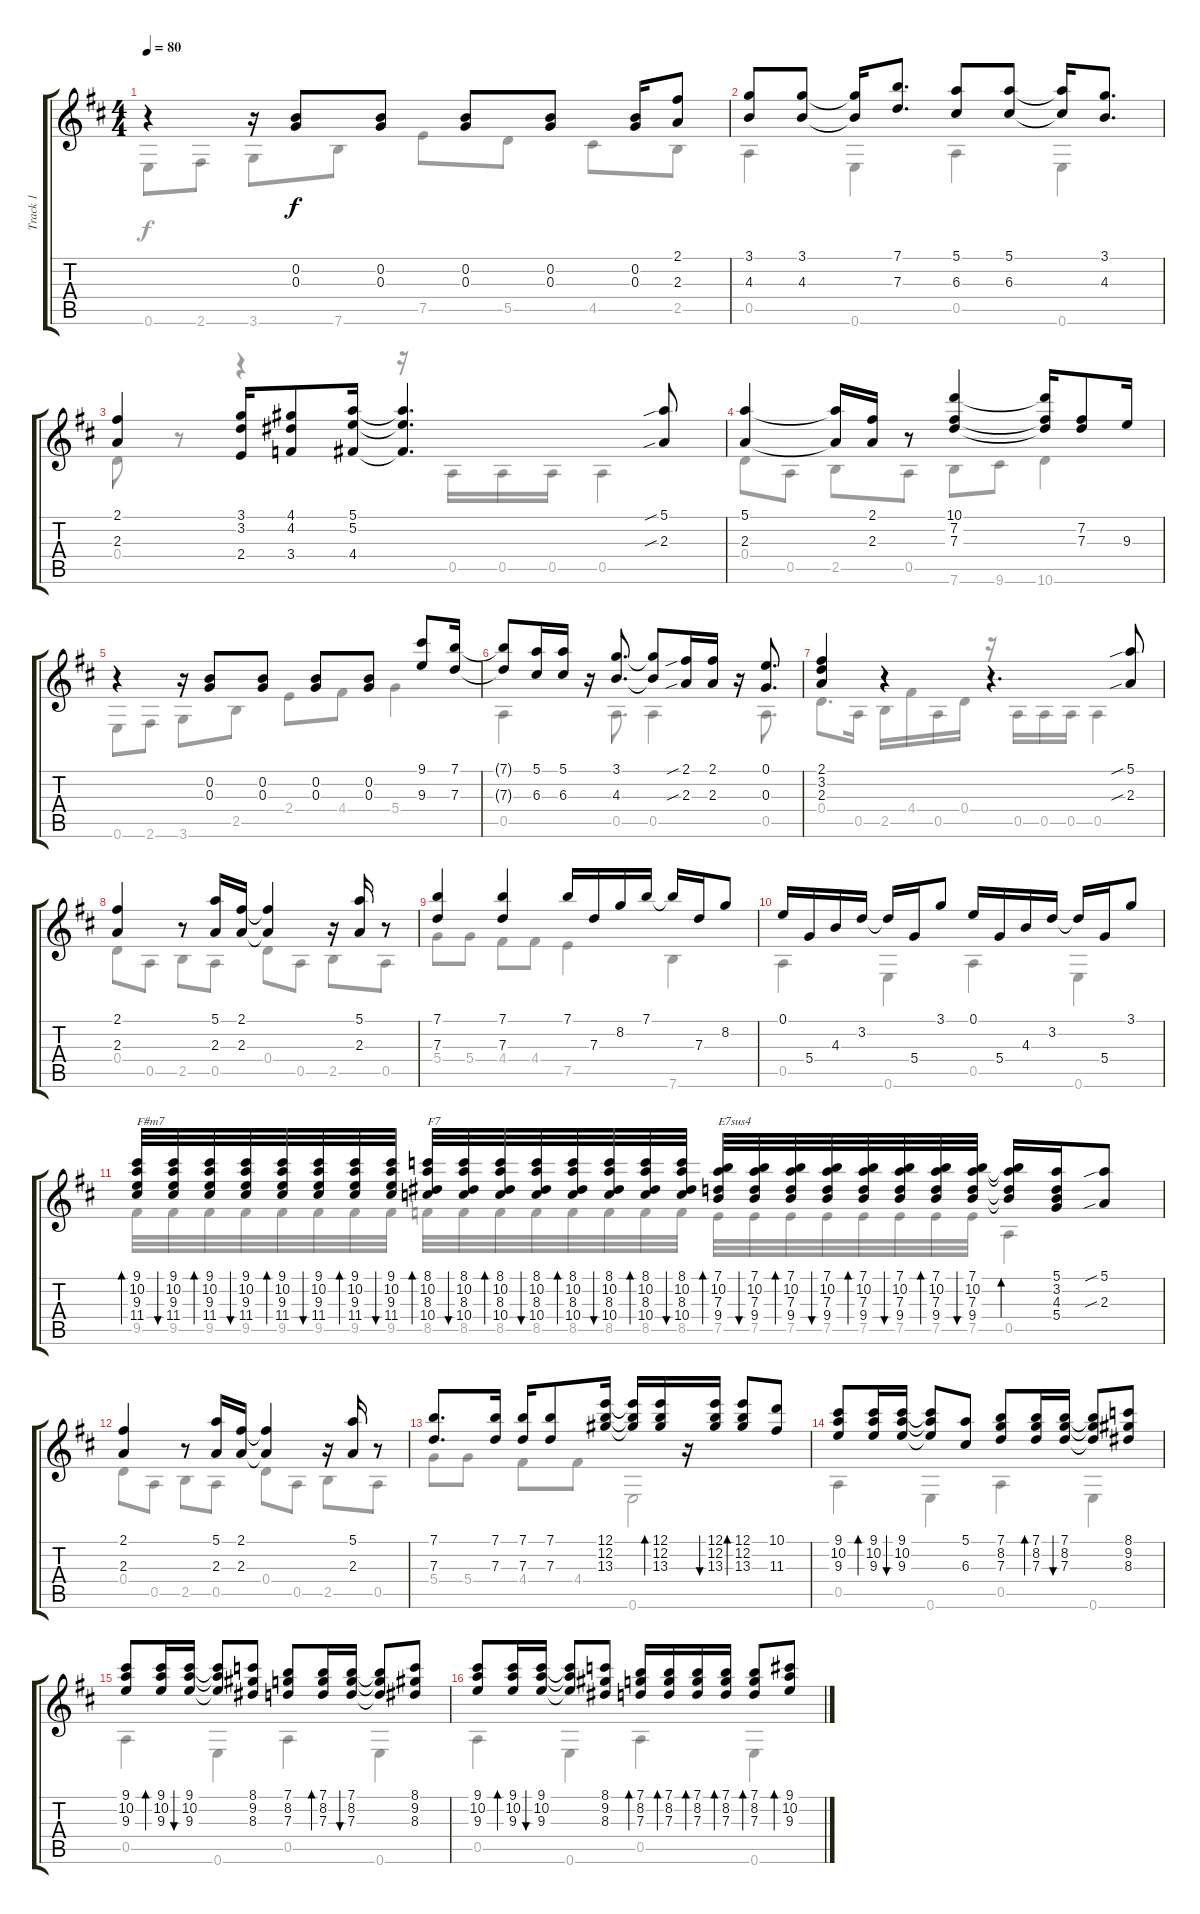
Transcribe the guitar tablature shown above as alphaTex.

\track ("Track 1" "Track 1") {instrument acousticguitarnylon}
\staff {score tabs}
\tuning (E4 B3 G3 D3 A2 E2) {hide}
\voice
\ts (4 4)
\tempo 80
\clef g2
\ks d
r.4{dy f} r.16 (0.2 0.3).8 (0.2 0.3).8 (0.2 0.3).8 (0.2 0.3).8 (0.2 0.3).16 (2.1 2.3).8 |
(3.1 4.3).8 (3.1 4.3).8 (3.1{t} 4.3{t}).16 (7.1 7.3).8{d} (5.1 6.3).8 (5.1 6.3).8 (5.1{t} 6.3{t}).16 (3.1 4.3).8{d} |
(2.1 2.3).4 (3.1 3.2 2.4).16 (4.1 4.2 3.4).8 (5.1 5.2 4.4).16 (5.1{t} 5.2{t} 4.4{t}).4{d} (5.1{sib} 2.3{sib}).8 |
(5.1 2.3).4 (5.1{t} 2.3{t}).16 (2.1 2.3).16 r.8 (10.1 7.2 7.3).4 (10.1{t} 7.2{t} 7.3{t}).16 (7.2 7.3).8 9.3.16 |
r.4 r.16 (0.2 0.3).8 (0.2 0.3).8 (0.2 0.3).8 (0.2 0.3).8 (9.1 9.3).8 (7.1 7.3).16 |
(7.1{t} 7.3{t}).8 (5.1 6.3).16 (5.1 6.3).16 r.16 (3.1 4.3).8{d} (3.1{t} 4.3{t}).8 (2.1{sib} 2.3{sib}).16 (2.1 2.3).16 r.16 (0.1 0.3).8{d} |
(2.1 3.2 2.3).4 r.4 r.4{d} (5.1{sib} 2.3{sib}).8 |
(2.1 2.3).4 r.8 (5.1 2.3).16 (2.1 2.3).16 (2.1{t} 2.3{t}).4 r.16 (5.1 2.3).16 r.8 |
(7.1 7.3).4 (7.1 7.3).4 7.1.16 7.3.16 8.2.16 7.1.16 7.1{t}.16 7.3.16 8.2.8 |
0.1.16 5.4.16 4.3.16 3.2.16 3.2{t}.16 5.4.16 3.1.8 0.1.16 5.4.16 4.3.16 3.2.16 3.2{t}.16 5.4.16 3.1.8 |
(9.1 10.2 9.3 11.4).32{bd 30 txt "F#m7"} (9.1 10.2 9.3 11.4).32{bu 30} (9.1 10.2 9.3 11.4).32{bd 30} (9.1 10.2 9.3 11.4).32{bu 30} (9.1 10.2 9.3 11.4).32{bd 30} (9.1 10.2 9.3 11.4).32{bu 30} (9.1 10.2 9.3 11.4).32{bd 30} (9.1 10.2 9.3 11.4).32{bu 30} (8.1 10.2 8.3 10.4).32{bd 30 txt "F7"} (8.1 10.2 8.3 10.4).32{bu 30} (8.1 10.2 8.3 10.4).32{bd 30} (8.1 10.2 8.3 10.4).32{bu 30} (8.1 10.2 8.3 10.4).32{bd 30} (8.1 10.2 8.3 10.4).32{bu 30} (8.1 10.2 8.3 10.4).32{bd 30} (8.1 10.2 8.3 10.4).32{bu 30} (7.1 10.2 7.3 9.4).32{bd 30 txt "E7sus4"} (7.1 10.2 7.3 9.4).32{bu 30} (7.1 10.2 7.3 9.4).32{bd 30} (7.1 10.2 7.3 9.4).32{bu 30} (7.1 10.2 7.3 9.4).32{bd 30} (7.1 10.2 7.3 9.4).32{bu 30} (7.1 10.2 7.3 9.4).32{bd 30} (7.1 10.2 7.3 9.4).32{bu 30} (7.1{t} 10.2{t} 7.3{t} 9.4{t}).16{bd 30} (5.1 3.2 4.3 5.4).16 (5.1{sib} 2.3{sib}).8 |
(2.1 2.3).4 r.8 (5.1 2.3).16 (2.1 2.3).16 (2.1{t} 2.3{t}).4 r.16 (5.1 2.3).16 r.8 |
(7.1 7.3).8{d} (7.1 7.3).16 (7.1 7.3).16 (7.1 7.3).8 (12.1 12.2 13.3).16 (12.1{t} 12.2{t} 13.3{t}).16 (12.1 12.2 13.3).16{bd 60} r.16 (12.1 12.2 13.3).16{bu 60} (12.1 12.2 13.3).8{bd 60} (10.1 11.3).8 |
(9.1 10.2 9.3).8 (9.1 10.2 9.3).16{bd 30} (9.1 10.2 9.3).16{bu 30} (9.1{t} 10.2{t} 9.3{t}).8 (5.1 6.3).8 (7.1 8.2 7.3).8 (7.1 8.2 7.3).16{bd 30} (7.1 8.2 7.3).16{bu 30} (7.1{t} 8.2{t} 7.3{t}).8 (8.1 9.2 8.3).8 |
(9.1 10.2 9.3).8 (9.1 10.2 9.3).16{bd 30} (9.1 10.2 9.3).16{bu 30} (9.1{t} 10.2{t} 9.3{t}).8 (8.1 9.2 8.3).8 (7.1 8.2 7.3).8 (7.1 8.2 7.3).16{bd 30} (7.1 8.2 7.3).16{bu 30} (7.1{t} 8.2{t} 7.3{t}).8 (8.1 9.2 8.3).8 |
(9.1 10.2 9.3).8 (9.1 10.2 9.3).16{bd 30} (9.1 10.2 9.3).16{bu 30} (9.1{t} 10.2{t} 9.3{t}).8 (8.1 9.2 8.3).8 (7.1 8.2 7.3).16{bd 30} (7.1 8.2 7.3).16{bd 30} (7.1 8.2 7.3).16{bd 30} (7.1 8.2 7.3).16{bd 30} (7.1 8.2 7.3).8{bd 30} (9.1 10.2 9.3).8{bd 30}
\voice
\clef g2
\ottava regular
\simile none
\ks d
0.6.8{dy f} 2.6.8 3.6.8 7.6.8 7.5.8 5.5.8 4.5.8 2.5.8 |
0.5.4 0.6.4 0.5.4 0.6.4 |
0.4.8 r.8 r.4 r.16 0.5.16 0.5.16 0.5.16 0.5.4 |
0.4.8 0.5.8 2.5.8 0.5.8 7.6.8 9.6.8 10.6.4 |
0.6.8 2.6.8 3.6.8 2.5.8 2.4.8 4.4.8 5.4.4 |
0.5.4 r.16 0.5.8{d} 0.5.4 r.16 0.5.8{d} |
0.4.8{d} 0.5.16 2.5.16 4.4.16 0.5.16 0.4.16 r.16 0.5.16 0.5.16 0.5.16 0.5.4 |
0.4.8 0.5.8 2.5.8 0.5.8 0.4.8 0.5.8 2.5.8 0.5.8 |
5.4.8 5.4.8 4.4.8 4.4.8 7.5.4 7.6.4 |
0.5.4 0.6.4 0.5.4 0.6.4 |
9.5.32 9.5.32 9.5.32 9.5.32 9.5.32 9.5.32 9.5.32 9.5.32 8.5.32 8.5.32 8.5.32 8.5.32 8.5.32 8.5.32 8.5.32 8.5.32 7.5.32 7.5.32 7.5.32 7.5.32 7.5.32 7.5.32 7.5.32 7.5.32 0.5.4 |
0.4.8 0.5.8 2.5.8 0.5.8 0.4.8 0.5.8 2.5.8 0.5.8 |
5.4.8 5.4.8 4.4.8 4.4.8 0.6.2 |
0.5.4 0.6.4 0.5.4 0.6.4 |
0.5.4 0.6.4 0.5.4 0.6.4 |
0.5.4 0.6.4 0.5.4 0.6.4
